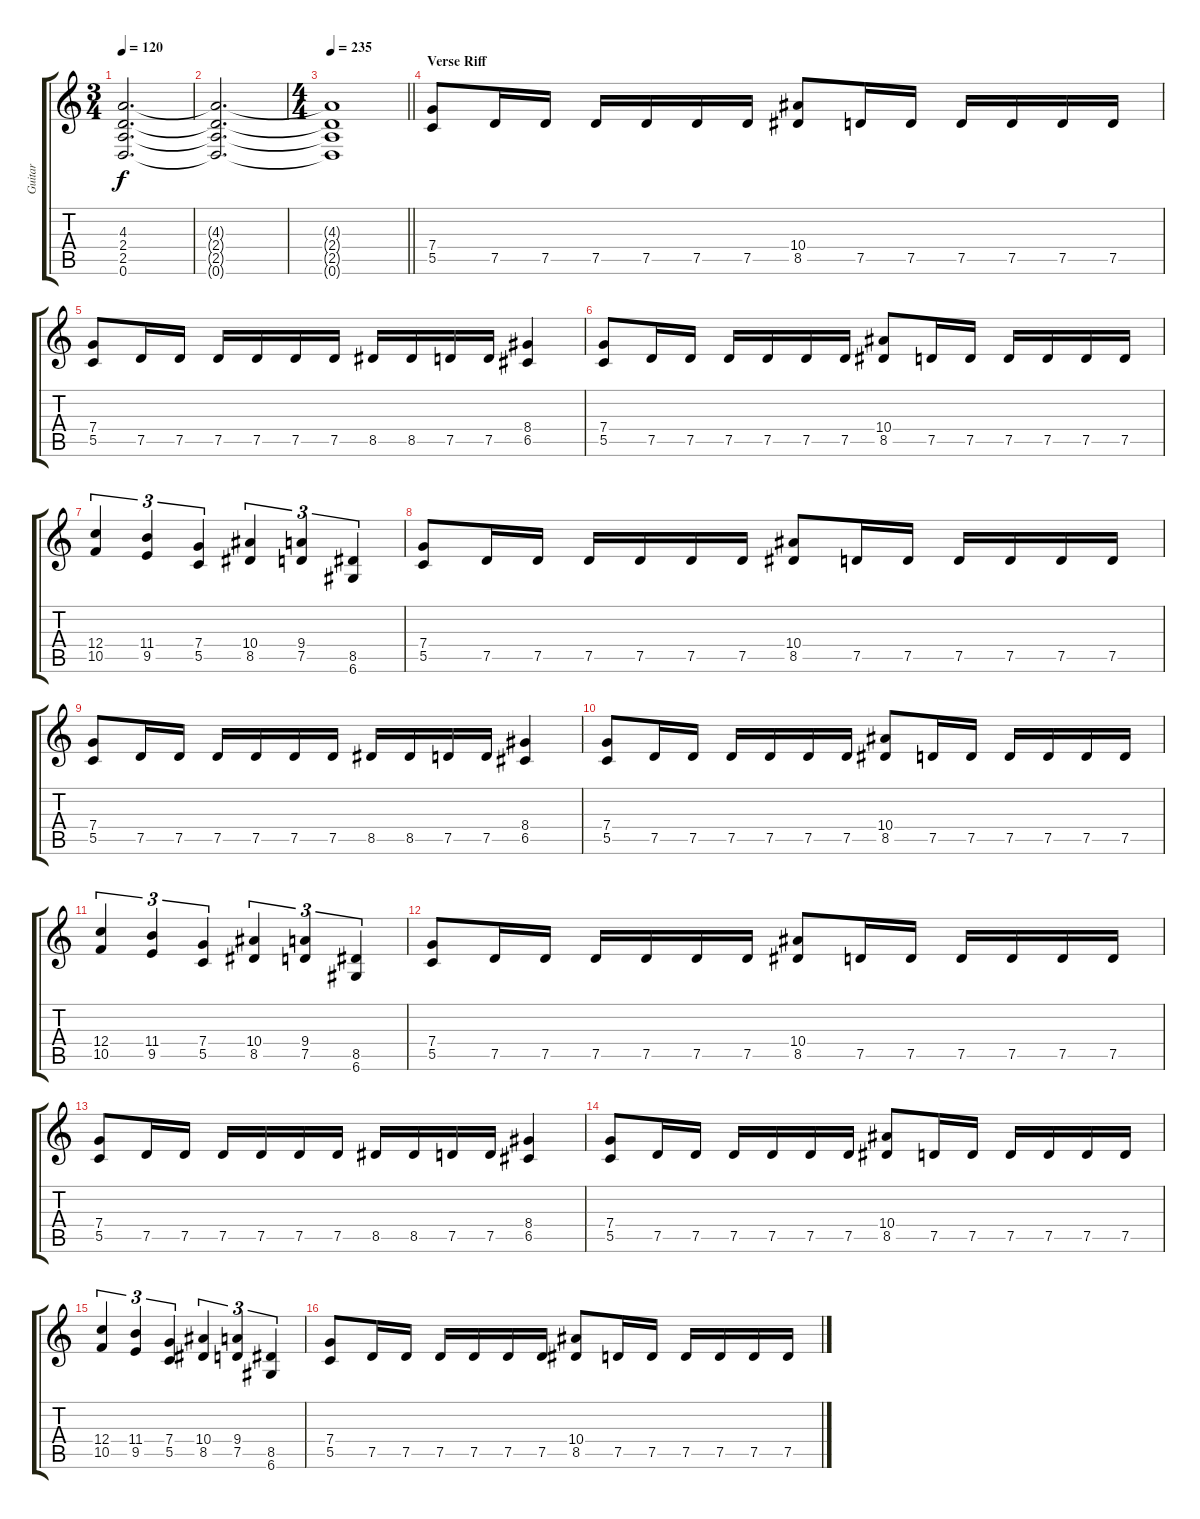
\track ("Guitar" "Guitar") {instrument distortionguitar}
\staff {score tabs}
\tuning (D4 A3 F3 C3 G2 D2) {hide}
\ts (3 4)
\tempo 120
\clef g2
\ks c
(4.3{t} 2.4{t} 2.5{t} 0.6{t}).2{d dy f} |
(4.3{t} 2.4{t} 2.5{t} 0.6{t}).2{d} |
\ts (4 4)
\tempo 235
\barLineRight lightlight
(4.3{t} 2.4{t} 2.5{t} 0.6{t}).1 |
\section ("" "Verse Riff")
(7.4 5.5).8 7.5.16 7.5.16 7.5.16 7.5.16 7.5.16 7.5.16 (10.4 8.5).8 7.5.16 7.5.16 7.5.16 7.5.16 7.5.16 7.5.16 |
(7.4 5.5).8 7.5.16 7.5.16 7.5.16 7.5.16 7.5.16 7.5.16 8.5.16 8.5.16 7.5.16 7.5.16 (8.4 6.5).4 |
(7.4 5.5).8 7.5.16 7.5.16 7.5.16 7.5.16 7.5.16 7.5.16 (10.4 8.5).8 7.5.16 7.5.16 7.5.16 7.5.16 7.5.16 7.5.16 |
(12.4 10.5).4{tu (3 2)} (11.4 9.5).4{tu (3 2)} (7.4 5.5).4{tu (3 2)} (10.4 8.5).4{tu (3 2)} (9.4 7.5).4{tu (3 2)} (8.5 6.6).4{tu (3 2)} |
(7.4 5.5).8 7.5.16 7.5.16 7.5.16 7.5.16 7.5.16 7.5.16 (10.4 8.5).8 7.5.16 7.5.16 7.5.16 7.5.16 7.5.16 7.5.16 |
(7.4 5.5).8 7.5.16 7.5.16 7.5.16 7.5.16 7.5.16 7.5.16 8.5.16 8.5.16 7.5.16 7.5.16 (8.4 6.5).4 |
(7.4 5.5).8 7.5.16 7.5.16 7.5.16 7.5.16 7.5.16 7.5.16 (10.4 8.5).8 7.5.16 7.5.16 7.5.16 7.5.16 7.5.16 7.5.16 |
(12.4 10.5).4{tu (3 2)} (11.4 9.5).4{tu (3 2)} (7.4 5.5).4{tu (3 2)} (10.4 8.5).4{tu (3 2)} (9.4 7.5).4{tu (3 2)} (8.5 6.6).4{tu (3 2)} |
(7.4 5.5).8 7.5.16 7.5.16 7.5.16 7.5.16 7.5.16 7.5.16 (10.4 8.5).8 7.5.16 7.5.16 7.5.16 7.5.16 7.5.16 7.5.16 |
(7.4 5.5).8 7.5.16 7.5.16 7.5.16 7.5.16 7.5.16 7.5.16 8.5.16 8.5.16 7.5.16 7.5.16 (8.4 6.5).4 |
(7.4 5.5).8 7.5.16 7.5.16 7.5.16 7.5.16 7.5.16 7.5.16 (10.4 8.5).8 7.5.16 7.5.16 7.5.16 7.5.16 7.5.16 7.5.16 |
(12.4 10.5).4{tu (3 2)} (11.4 9.5).4{tu (3 2)} (7.4 5.5).4{tu (3 2)} (10.4 8.5).4{tu (3 2)} (9.4 7.5).4{tu (3 2)} (8.5 6.6).4{tu (3 2)} |
(7.4 5.5).8 7.5.16 7.5.16 7.5.16 7.5.16 7.5.16 7.5.16 (10.4 8.5).8 7.5.16 7.5.16 7.5.16 7.5.16 7.5.16 7.5.16
